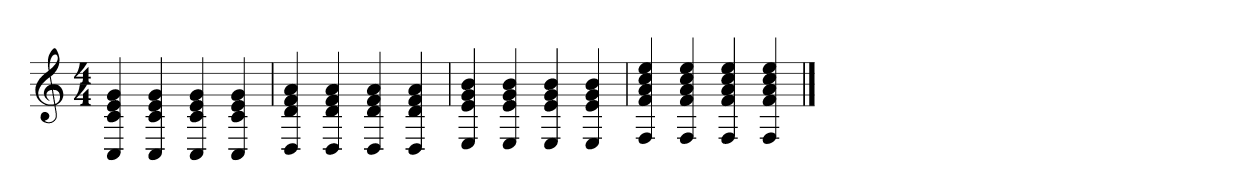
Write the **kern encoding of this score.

**kern
*part1
*staff1
*clefG2
*M4/4
=1
4C 4c 4e 4g
4C 4c 4e 4g
4C 4c 4e 4g
4C 4c 4e 4g
=2
4D 4d 4f 4a
4D 4d 4f 4a
4D 4d 4f 4a
4D 4d 4f 4a
=3
4E 4e 4g 4b
4E 4e 4g 4b
4E 4e 4g 4b
4E 4e 4g 4b
=4
4F 4f 4a 4cc 4ee
4F 4f 4a 4cc 4ee
4F 4f 4a 4cc 4ee
4F 4f 4a 4cc 4ee
==
*-
